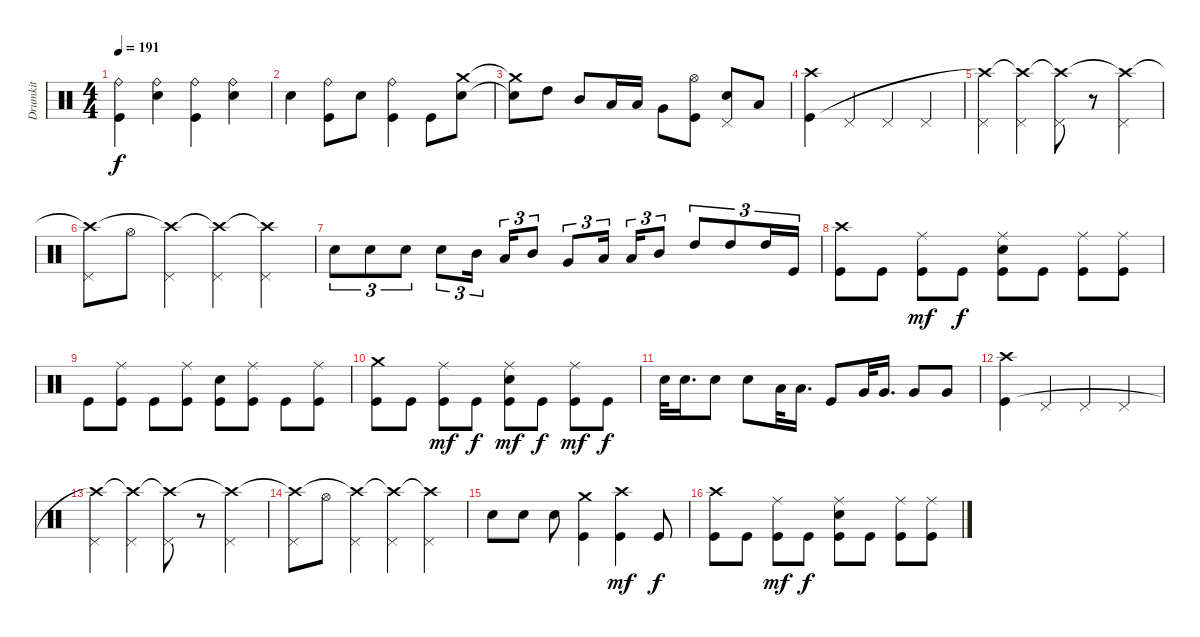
\track ("Drumkit" "Drumkit") {instrument percussion}
\staff {score}
\articulation defaults
\ts (4 4)
\tempo 191
\clef neutral
\ks c
("Kick (hit)" "Ride (bell)").4{dy f} ("Snare (hit) 2" "Ride (bell)").4 ("Kick (hit)" "Ride (bell)").4 ("Snare (hit) 2" "Ride (bell)").4 |
"Snare (hit) 2".4 ("Kick (hit)" "Ride (bell)").8 "Snare (hit) 2".8 ("Kick (hit)" "Ride (bell)").4 "Kick (hit)".8 ("Snare (hit) 2" "Crash medium (hit)").8 |
("Snare (hit) 2"{t} "Crash medium (hit)"{t}).8 "High Tom (hit)".8 "Mid Tom (hit)".8 "Low Tom (hit)".16 "Low Tom (hit)".16 "Very Low Tom (hit)".8 ("Kick (hit)" "Hi-Hat (open)").8 ("Snare (hit) 2" "Pedal Hi-Hat (hit)").8 "Low Floor Tom (hit)".8 |
("Crash high (hit)" "Kick (hit)").4 "Pedal Hi-Hat (hit)".4 "Pedal Hi-Hat (hit)".4 "Pedal Hi-Hat (hit)".4 |
("Pedal Hi-Hat (hit)" "Crash high (hit)"{t}).4 ("Pedal Hi-Hat (hit)" "Crash high (hit)"{t}).4 ("Pedal Hi-Hat (hit)" "Crash high (hit)"{t}).8 r.8 ("Pedal Hi-Hat (hit)" "Crash high (hit)"{t}).4 |
("Pedal Hi-Hat (hit)" "Crash high (hit)"{t}).8 "Hi-Hat (open)".8 ("Pedal Hi-Hat (hit)" "Crash high (hit)"{t}).4 ("Pedal Hi-Hat (hit)" "Crash high (hit)"{t}).4 ("Pedal Hi-Hat (hit)" "Crash high (hit)"{t}).4 |
"Snare (hit) 2".8{tu (3 2)} "Snare (hit) 2".8{tu (3 2)} "Snare (hit) 2".8{tu (3 2)} "Snare (hit) 2".8{tu (3 2)} "Mid Tom (hit)".16{tu (3 2) beam splitsecondary} "Low Tom (hit)".16{tu (3 2)} "Mid Tom (hit)".8{tu (3 2)} "Very Low Tom (hit)".8{tu (3 2)} "Low Tom (hit)".16{tu (3 2) beam splitsecondary} "Low Tom (hit)".16{tu (3 2)} "Mid Tom (hit)".8{tu (3 2)} "High Tom (hit)".8{tu (3 2)} "High Tom (hit)".8{tu (3 2)} "High Tom (hit)".16{tu (3 2)} "Kick (hit)".16{tu (3 2)} |
("Crash high (hit)" "Kick (hit)").8 "Kick (hit)".8 ("Ride (middle)" "Kick (hit)").8{dy mf} "Kick (hit)".8{dy f} ("Ride (middle)" "Snare (hit) 2" "Kick (hit)").8 "Kick (hit)".8 ("Ride (middle)" "Kick (hit)").8 ("Ride (middle)" "Kick (hit)").8 |
"Kick (hit)".8 ("Ride (middle)" "Kick (hit)").8 "Kick (hit)".8 ("Ride (middle)" "Kick (hit)").8 ("Snare (hit) 2" "Kick (hit)").8 ("Ride (middle)" "Kick (hit)").8 "Kick (hit)".8 ("Ride (middle)" "Kick (hit)").8 |
("Crash medium (hit)" "Kick (hit)").8 "Kick (hit)".8 ("Ride (middle)" "Kick (hit)").8{dy mf} "Kick (hit)".8{dy f} ("Ride (middle)" "Snare (hit) 2" "Kick (hit)").8{dy mf} "Kick (hit)".8{dy f} ("Ride (middle)" "Kick (hit)").8{dy mf} "Kick (hit)".8{dy f} |
"Snare (hit) 2".32 "Snare (hit) 2".16{d} "Snare (hit) 2".8 "Snare (hit) 2".8 "Low Tom (hit)".32 "Low Tom (hit)".16{d} "Kick (hit)".8 "Very Low Tom (hit)".32 "Very Low Tom (hit)".16{d} "Very Low Tom (hit)".8 "Very Low Tom (hit)".8 |
("Crash high (hit)" "Kick (hit)").4 "Pedal Hi-Hat (hit)".4 "Pedal Hi-Hat (hit)".4 "Pedal Hi-Hat (hit)".4 |
("Pedal Hi-Hat (hit)" "Crash high (hit)"{t}).4 ("Pedal Hi-Hat (hit)" "Crash high (hit)"{t}).4 ("Pedal Hi-Hat (hit)" "Crash high (hit)"{t}).8 r.8 ("Pedal Hi-Hat (hit)" "Crash high (hit)"{t}).4 |
("Pedal Hi-Hat (hit)" "Crash high (hit)"{t}).8 "Hi-Hat (open)".8 ("Pedal Hi-Hat (hit)" "Crash high (hit)"{t}).4 ("Pedal Hi-Hat (hit)" "Crash high (hit)"{t}).4 ("Pedal Hi-Hat (hit)" "Crash high (hit)"{t}).4 |
"Snare (hit) 2".8 "Snare (hit) 2".8 "Snare (hit) 2".8 ("Kick (hit)" "Crash medium (hit)").4 ("Crash high (hit)" "Kick (hit)").4{dy mf} "Kick (hit)".8{dy f} |
("Crash high (hit)" "Kick (hit)").8 "Kick (hit)".8 ("Ride (middle)" "Kick (hit)").8{dy mf} "Kick (hit)".8{dy f} ("Ride (middle)" "Snare (hit) 2" "Kick (hit)").8 "Kick (hit)".8 ("Ride (middle)" "Kick (hit)").8 ("Ride (middle)" "Kick (hit)").8
